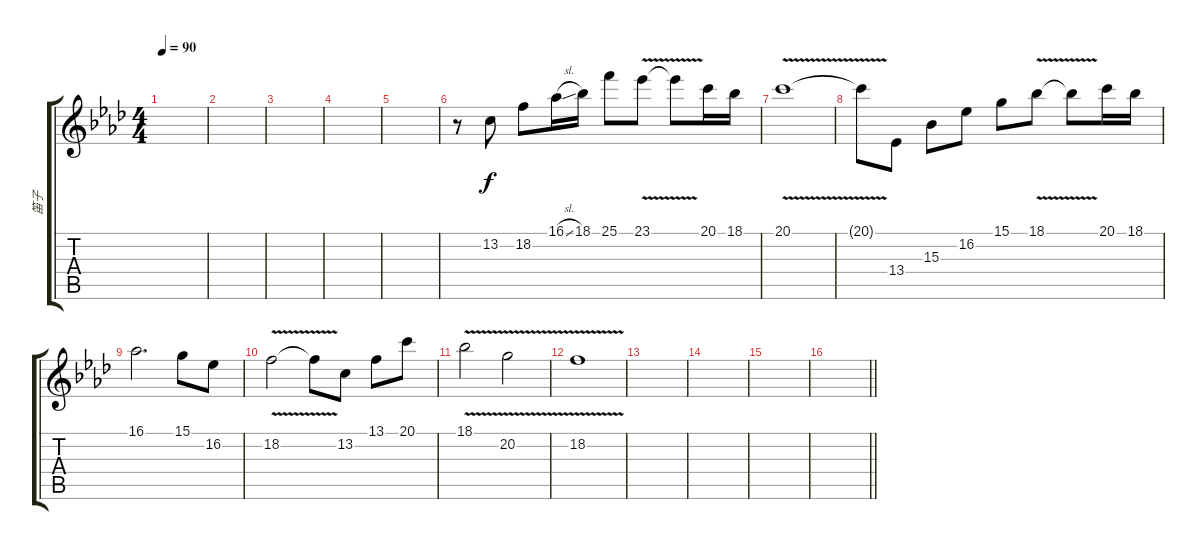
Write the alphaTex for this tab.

\track ("笛子" "笛子") {instrument panflute bank 1}
\staff {score tabs}
\tuning (E4 B3 G3 D3 A2 E2) {hide}
\ts (4 4)
\tempo 90
\clef g2
\ks ab
|
|
|
|
|
r.8{volume 9} 13.2.8 18.2.8 16.1{sl}.16 18.1.16 25.1.8 23.1{v}.8 23.1{t}.8 20.1.16 18.1.16 |
20.1{v}.1 |
20.1{t}.8 13.4.8 15.3.8 16.2.8 15.1.8 18.1{v}.8 18.1{t}.8 20.1.16 18.1.16 |
16.1.2{d} 15.1.8 16.2.8 |
18.2{v}.2 18.2{t}.8 13.2.8 13.1.8 20.1.8 |
18.1{v}.2 20.2{v}.2 |
18.2{v}.1 |
|
|
|
\barLineRight lightlight
